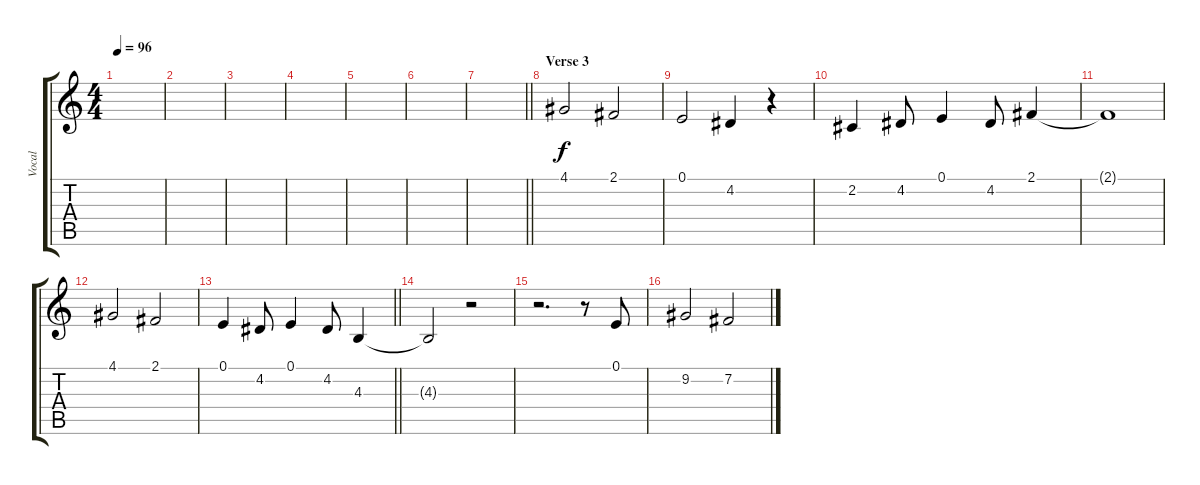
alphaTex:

\track ("Vocal" "Vocal") {instrument fx7echoes}
\staff {score tabs}
\tuning (E4 B3 G3 D3 A2 E2) {hide}
\ts (4 4)
\tempo 96
\clef g2
\ks c
|
|
|
|
|
|
\barLineRight lightlight
|
\section ("" "Verse 3")
4.1.2 2.1.2 |
0.1.2 4.2.4 r.4 |
2.2.4 4.2.8 0.1.4 4.2.8 2.1.4 |
2.1{t}.1 |
4.1.2 2.1.2 |
\barLineRight lightlight
0.1.4 4.2.8 0.1.4 4.2.8 4.3.4 |
4.3{t}.2 r.2 |
r.2{d} r.8 0.1.8 |
9.2.2 7.2.2
